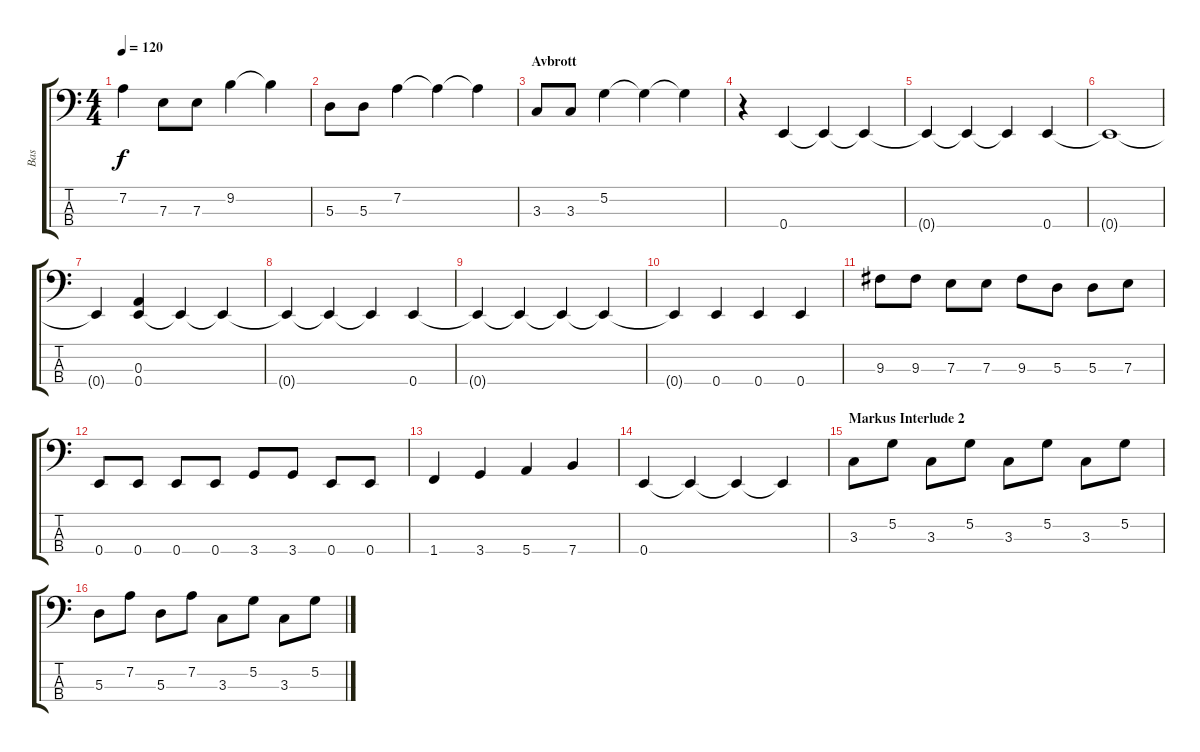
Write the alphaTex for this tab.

\track ("Bas" "Bas") {instrument electricbassfinger}
\staff {score tabs}
\tuning (G2 D2 A1 E1) {hide}
\ts (4 4)
\tempo 120
\clef f4
\ks c
7.2.4{dy f} 7.3.8 7.3.8 9.2.4 9.2{t}.4 |
5.3.8 5.3.8 7.2.4 7.2{t}.4 7.2{t}.4 |
\section ("" "Avbrott")
3.3.8 3.3.8 5.2.4 5.2{t}.4 5.2{t}.4 |
r.4 0.4.4 0.4{t}.4 0.4{t}.4 |
0.4{t}.4 0.4{t}.4 0.4{t}.4 0.4.4 |
0.4{t}.1 |
0.4{t}.4 (0.3 0.4).4 0.4{t}.4 0.4{t}.4 |
0.4{t}.4 0.4{t}.4 0.4{t}.4 0.4.4 |
0.4{t}.4 0.4{t}.4 0.4{t}.4 0.4{t}.4 |
0.4{t}.4 0.4.4 0.4.4 0.4.4 |
9.3.8 9.3.8 7.3.8 7.3.8 9.3.8 5.3.8 5.3.8 7.3.8 |
0.4.8 0.4.8 0.4.8 0.4.8 3.4.8 3.4.8 0.4.8 0.4.8 |
1.4.4 3.4.4 5.4.4 7.4.4 |
0.4.4 0.4{t}.4 0.4{t}.4 0.4{t}.4 |
\section ("" "Markus Interlude 2")
3.3.8 5.2.8 3.3.8 5.2.8 3.3.8 5.2.8 3.3.8 5.2.8 |
5.3.8 7.2.8 5.3.8 7.2.8 3.3.8 5.2.8 3.3.8 5.2.8
